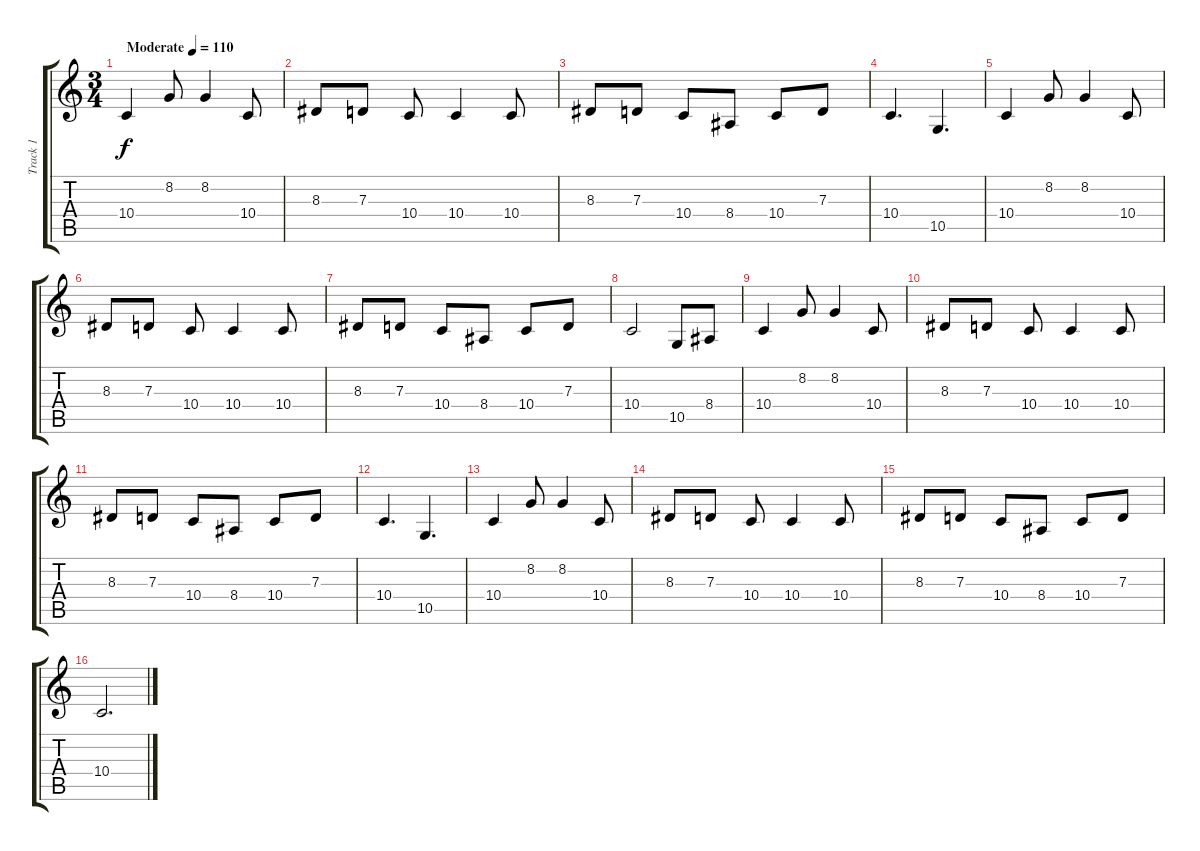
\track ("Track 1" "Track 1") {instrument violin}
\staff {score tabs}
\tuning (E4 B3 G3 D3 A2 E2) {hide}
\ts (3 4)
\tempo (110 "Moderate")
\clef g2
\ks c
10.4.4{dy f instrument violin} 8.2.8 8.2.4 10.4.8 |
8.3.8 7.3.8 10.4.8 10.4.4 10.4.8 |
8.3.8 7.3.8 10.4.8 8.4.8 10.4.8 7.3.8 |
10.4.4{d} 10.5.4{d} |
10.4.4 8.2.8 8.2.4 10.4.8 |
8.3.8 7.3.8 10.4.8 10.4.4 10.4.8 |
8.3.8 7.3.8 10.4.8 8.4.8 10.4.8 7.3.8 |
10.4.2 10.5.8 8.4.8 |
10.4.4 8.2.8 8.2.4 10.4.8 |
8.3.8 7.3.8 10.4.8 10.4.4 10.4.8 |
8.3.8 7.3.8 10.4.8 8.4.8 10.4.8 7.3.8 |
10.4.4{d} 10.5.4{d} |
10.4.4 8.2.8 8.2.4 10.4.8 |
8.3.8 7.3.8 10.4.8 10.4.4 10.4.8 |
8.3.8 7.3.8 10.4.8 8.4.8 10.4.8 7.3.8 |
10.4.2{d}
